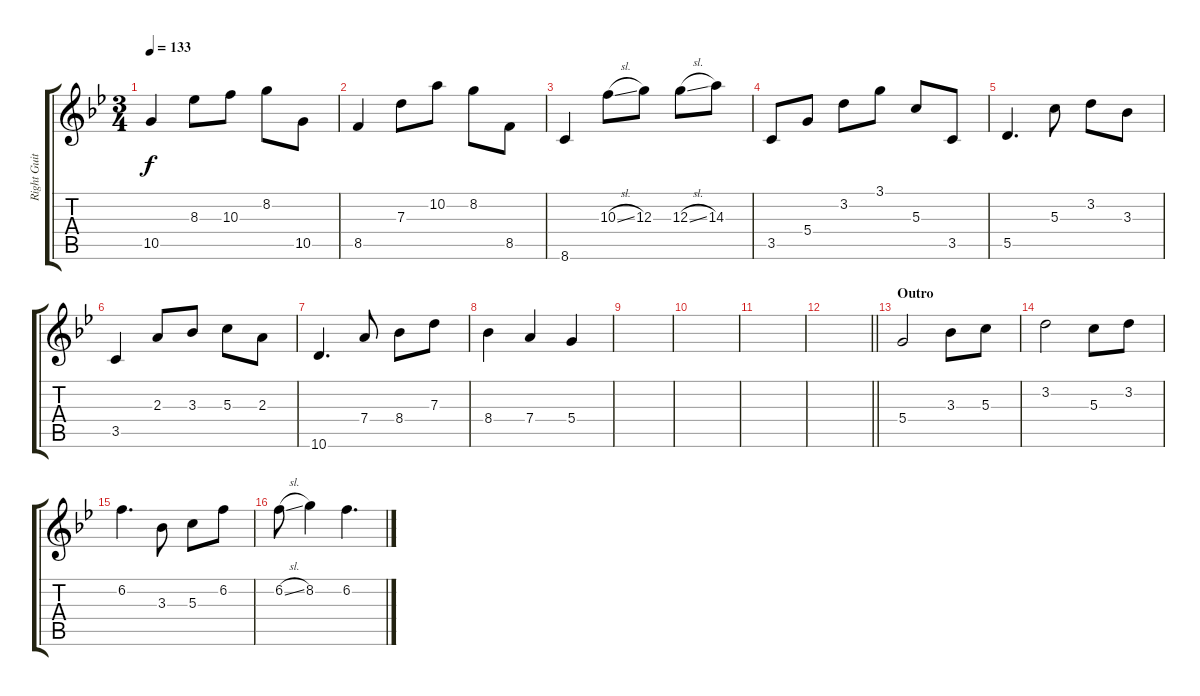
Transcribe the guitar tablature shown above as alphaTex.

\track ("Right Guitar" "Right Guit") {instrument acousticguitarnylon}
\staff {score tabs}
\tuning (E4 B3 G3 D3 A2 E2) {hide}
\ts (3 4)
\tempo 133
\clef g2
\ks gminor
10.5.4{dy f} 8.3.8 10.3.8 8.2.8 10.5.8 |
8.5.4 7.3.8 10.2.8 8.2.8 8.5.8 |
8.6.4 10.3{sl}.8 12.3.8 12.3{sl}.8 14.3.8 |
3.5.8 5.4.8 3.2.8 3.1.8 5.3.8 3.5.8 |
5.5.4{d} 5.3.8 3.2.8 3.3.8 |
3.5.4 2.3.8 3.3.8 5.3.8 2.3.8 |
10.6.4{d} 7.4.8 8.4.8 7.3.8 |
8.4.4 7.4.4 5.4.4 |
|
|
|
\barLineRight lightlight
|
\section ("" "Outro")
5.4.2 3.3.8 5.3.8 |
3.2.2 5.3.8 3.2.8 |
6.2.4{d} 3.3.8 5.3.8 6.2.8 |
6.2{sl}.8 8.2.4 6.2.4{d}
